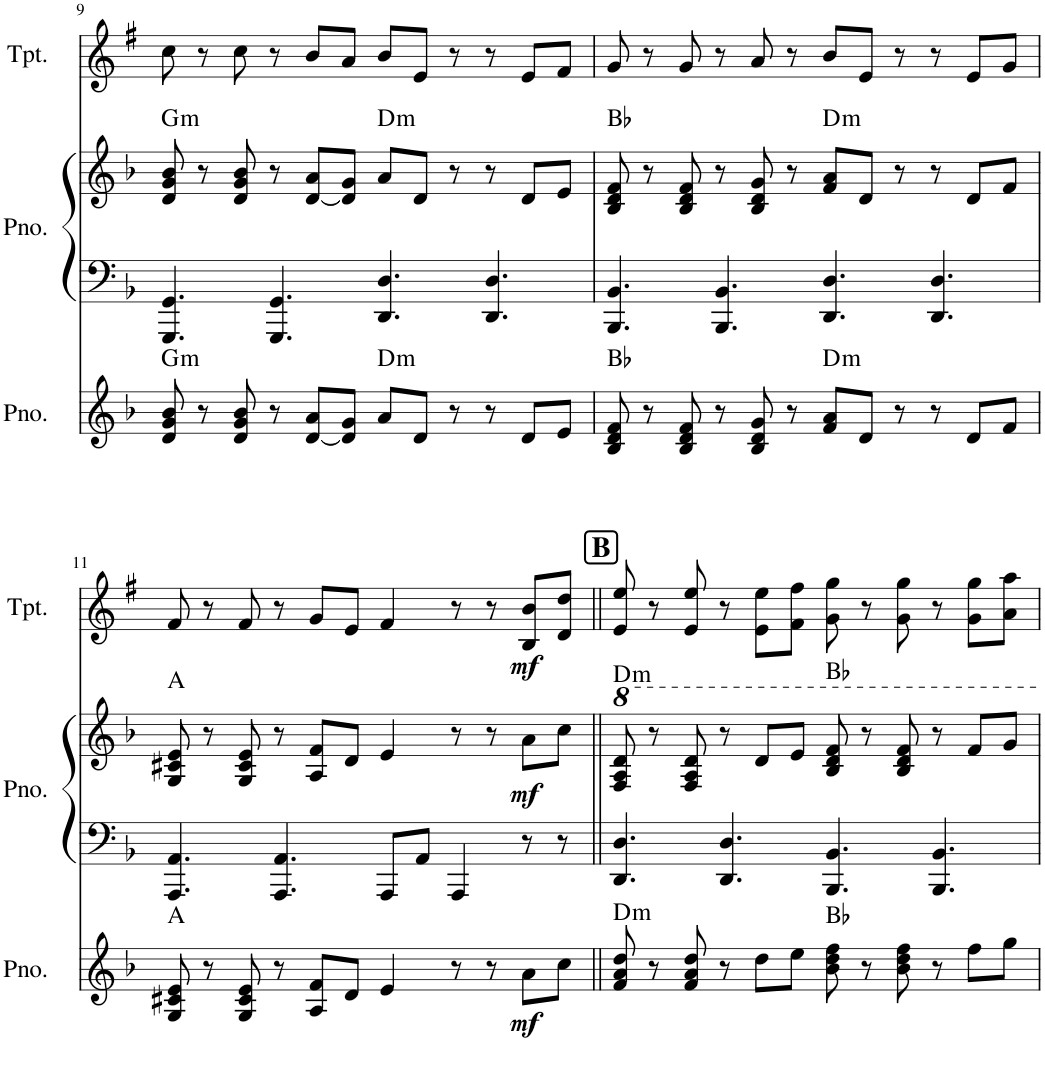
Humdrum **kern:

**kern	**dynam	**harte	**kern	**kern	**dynam	**harte	**kern	**dynam
*part3	*part3	*part3	*part2	*part2	*part2	*part2	*part1	*part1
*staff4	*staff4	*	*staff3	*staff2	*staff2/3	*	*staff1	*staff1
*I"Piano	*	*	*I"Piano	*	*	*	*I"Trumpet Bb	*
*I'Pno.	*	*	*I'Pno.	*	*	*	*I'Tpt.	*
!!LO:PB:g=z
*clefG2	*	*	*clefF4	*clefG2	*	*	*clefG2	*
*	*	*	*	*	*	*	*Trd1c2	*
*k[b-]	*	*	*k[b-]	*k[b-]	*	*	*k[f#]	*
*M12/8	*	*	*M12/8	*M12/8	*	*	*M12/8	*
=9	=9	=9	=9	=9	=9	=9	=9	=9
!	!	!LO:H:kt=m	!	!	!	!LO:H:kt=m	!	!
8d/ 8g/ 8b-/	.	G:min	4.GGG/ 4.GG/	8d/ 8g/ 8b-/	.	G:min	8cc\	.
8r	.	.	.	8r	.	.	8r	.
8d/ 8g/ 8b-/	.	.	.	8d/ 8g/ 8b-/	.	.	8cc\	.
8r	.	.	4.GGG/ 4.GG/	8r	.	.	8r	.
[8d/ 8a/L	.	.	.	[8d/ 8a/L	.	.	8b/L	.
8d/] 8g/J	.	.	.	8d/] 8g/J	.	.	8a/J	.
!	!	!LO:H:kt=m	!	!	!	!LO:H:kt=m	!	!
8a/L	.	D:min	4.DD/ 4.D/	8a/L	.	D:min	8b/L	.
8d/J	.	.	.	8d/J	.	.	8e/J	.
8r	.	.	.	8r	.	.	8r	.
8r	.	.	4.DD/ 4.D/	8r	.	.	8r	.
8d/L	.	.	.	8d/L	.	.	8e/L	.
8e/J	.	.	.	8e/J	.	.	8f#/J	.
=10	=10	=10	=10	=10	=10	=10	=10	=10
8B-/ 8d/ 8f/	.	Bb:maj	4.BBB-/ 4.BB-/	8B-/ 8d/ 8f/	.	Bb:maj	8g/	.
8r	.	.	.	8r	.	.	8r	.
8B-/ 8d/ 8f/	.	.	.	8B-/ 8d/ 8f/	.	.	8g/	.
8r	.	.	4.BBB-/ 4.BB-/	8r	.	.	8r	.
8B-/ 8d/ 8g/	.	.	.	8B-/ 8d/ 8g/	.	.	8a/	.
8r	.	.	.	8r	.	.	8r	.
!	!	!LO:H:kt=m	!	!	!	!LO:H:kt=m	!	!
8f/ 8a/L	.	D:min	4.DD/ 4.D/	8f/ 8a/L	.	D:min	8b/L	.
8d/J	.	.	.	8d/J	.	.	8e/J	.
8r	.	.	.	8r	.	.	8r	.
8r	.	.	4.DD/ 4.D/	8r	.	.	8r	.
8d/L	.	.	.	8d/L	.	.	8e/L	.
8f/J	.	.	.	8f/J	.	.	8g/J	.
!!LO:LB:g=z
=11	=11	=11	=11	=11	=11	=11	=11	=11
8G/ 8c#X/ 8e/	.	A:maj	4.AAA/ 4.AA/	8G/ 8c#X/ 8e/	.	A:maj	8f#/	.
8r	.	.	.	8r	.	.	8r	.
8G/ 8c#/ 8e/	.	.	.	8G/ 8c#/ 8e/	.	.	8f#/	.
8r	.	.	4.AAA/ 4.AA/	8r	.	.	8r	.
8A/ 8f/L	.	.	.	8A/ 8f/L	.	.	8g/L	.
8d/J	.	.	.	8d/J	.	.	8e/J	.
4e/	.	.	8AAA/L	4e/	.	.	4f#/	.
.	.	.	8AA/J	.	.	.	.	.
8r	.	.	4AAA/	8r	.	.	8r	.
8r	.	.	.	8r	.	.	8r	.
!	!LO:DY:b	!	!	!	!LO:DY:b	!	!	!LO:DY:b
8a\L	mf	.	8r	8a\L	mf	.	8B/ 8b/L	mf
8cc\J	.	.	8r	8cc\J	.	.	8d/ 8dd/J	.
!!LO:REH:place=s1:a:B:cj:fs=14:t=B
=12||	=12||	=12||	=12||	=12||	=12||	=12||	=12||	=12||
!	!	!LO:H:kt=m	!	!	!	!LO:H:kt=m	!	!
8f/ 8a/ 8dd/	.	D:min	4.DD/ 4.D/	8f/ 8a/ 8dd/	.	D:min	8e/ 8ee/	.
8r	.	.	.	8r	.	.	8r	.
8f/ 8a/ 8dd/	.	.	.	8f/ 8a/ 8dd/	.	.	8e/ 8ee/	.
8r	.	.	4.DD/ 4.D/	8r	.	.	8r	.
8dd\L	.	.	.	8dd/L	.	.	8e\ 8ee\L	.
8ee\J	.	.	.	8ee/J	.	.	8f#\ 8ff#\J	.
8b-\ 8dd\ 8ff\	.	Bb:maj	4.BBB-/ 4.BB-/	8b-/ 8dd/ 8ff/	.	Bb:maj	8g\ 8gg\	.
8r	.	.	.	8r	.	.	8r	.
8b-\ 8dd\ 8ff\	.	.	.	8b-/ 8dd/ 8ff/	.	.	8g\ 8gg\	.
8r	.	.	4.BBB-/ 4.BB-/	8r	.	.	8r	.
8ff\L	.	.	.	8ff/L	.	.	8g\ 8gg\L	.
8gg\J	.	.	.	8gg/J	.	.	8a\ 8aa\J	.
=	=	=	=	=	=	=	=	=
*-	*-	*-	*-	*-	*-	*-	*-	*-
